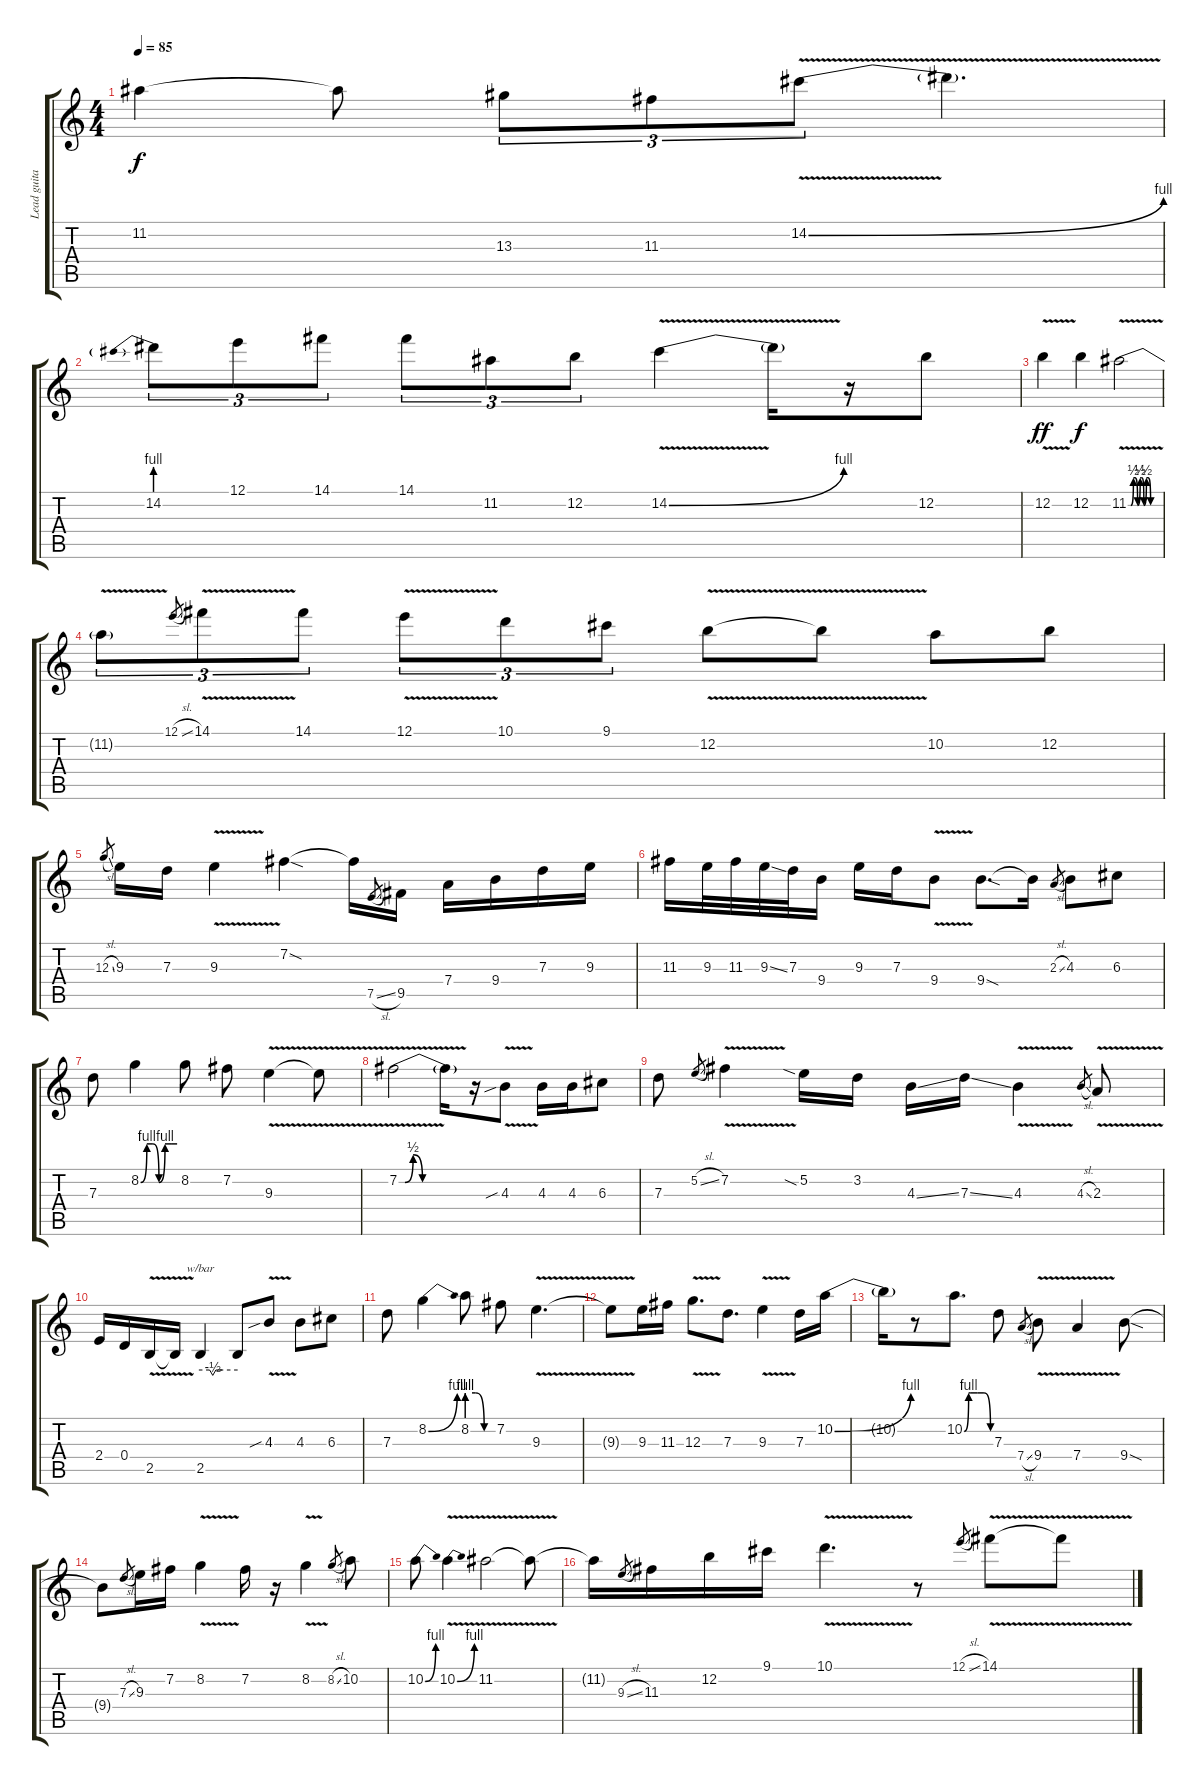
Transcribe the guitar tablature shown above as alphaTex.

\track ("Lead guitar" "Lead guita") {instrument overdrivenguitar}
\staff {score tabs}
\tuning (E4 B3 G3 D3 A2 E2) {hide}
\ts (4 4)
\tempo 85
\clef g2
\ks c
11.2{t}.4{dy f} 11.2{t}.8 13.3.8{tu (3 2)} 11.3.8{tu (3 2)} 14.2{be (bend 0 0 60 4) v}.8{tu (3 2)} 14.2{t}.4{d} |
14.2{be (prebend 0 4 60 4)}.8{tu (3 2)} 12.1.8{tu (3 2)} 14.1.8{tu (3 2)} 14.1.8{tu (3 2)} 11.2.8{tu (3 2)} 12.2.8{tu (3 2)} 14.2{be (bend 0 0 60 4) v}.4 14.2{t}.16 r.16 12.2.8 |
12.2{v}.4{dy ff} 12.2.4{dy f} 11.2{be (custom 0 0 5 0 10 2 13 2 18 0 23 2 26 2 30 0 35 2 38 2 43 0 50 0 55 0 60 0) v}.2 |
11.2{t}.8{tu (3 2)} 12.1{sl}.8{gr} 14.1{v}.8{tu (3 2)} 14.1.8{tu (3 2)} 12.1{v}.8{tu (3 2)} 10.1.8{tu (3 2)} 9.1.8{tu (3 2)} 12.2{v}.8 12.2{t}.8 10.2.8 12.2.8 |
12.3{sl}.8{gr} 9.3.16 7.3.16 9.3{v}.4 7.2{sod}.4 7.2{t}.16 7.5{sl}.8{gr} 9.5.16 7.4.16 9.4.16 7.3.16 9.3.16 |
11.3.16 9.3.32 11.3.32 9.3{ss}.32 7.3.32 9.4.16 9.3.16 7.3.16 9.4{v}.8 9.4{sod}.8{d} 9.4{t}.16 2.3{sl}.8{gr} 4.3.8 6.3.8 |
7.3.8 8.2{be (custom 0 0 10 4 20 4 30 0 40 4 50 4 60 4)}.4 8.2.8 7.2.8 9.3{v}.4 9.3{t}.8 |
7.2{be (custom 0 0 5 0 12 2 20 0 25 0 30 0 45 0 60 0) v}.2 7.2{t}.16 r.16 4.3{v sib}.8 4.3.16 4.3.16 6.3.8 |
7.3.8 5.2{sl}.8{gr} 7.2{v}.4 5.2{sia}.16 3.2.16 4.3{ss}.16 7.3{ss}.16 4.3{v}.4 4.3{sl}.8{gr} 2.3{v}.8 |
2.4.16 0.4.16 2.5{v}.16 2.5{t}.16 2.5.4{tbe (custom default 0 0 15 0 20 -2 25 0 35 0 60 0)} 2.5{t}.8 4.3{v sib}.8 4.3.8 6.3.8 |
7.3.8 8.2{be (bend 0 0 60 4)}.4 8.2{be (custom 0 4 20 4 40 0 60 0)}.8 7.2.8 9.3{v}.4{d} |
9.3{t}.8 9.3.16 11.3.16 12.3{v}.8{d} 7.3.8{d} 9.3{v}.4 7.3.16 10.2{be (bend 0 0 60 4)}.16 |
10.2{t}.16 r.8 10.2{be (custom 0 0 10 4 15 4 30 4 45 4 60 0)}.8{d} 7.3.8 7.4{sl}.8{gr} 9.4{v}.8 7.4{v}.4 9.4{sod}.8 |
9.4{t}.8 7.3{sl}.8{gr} 9.3.16 7.2.16 8.2{v}.4 7.2.16 r.16 8.2{v}.4 8.2{sl}.8{gr} 10.2.8 |
10.2{be (bend 0 0 60 4)}.8 10.2{be (bend 0 0 60 4) v}.4 11.2{v}.2 11.2{t}.8 |
11.2{t}.16 9.3{sl}.8{gr} 11.3.16 12.2.16 9.1.16 10.1{v}.4{d} r.8 12.1{sl}.8{gr} 14.1{v}.8 14.1{t}.8
